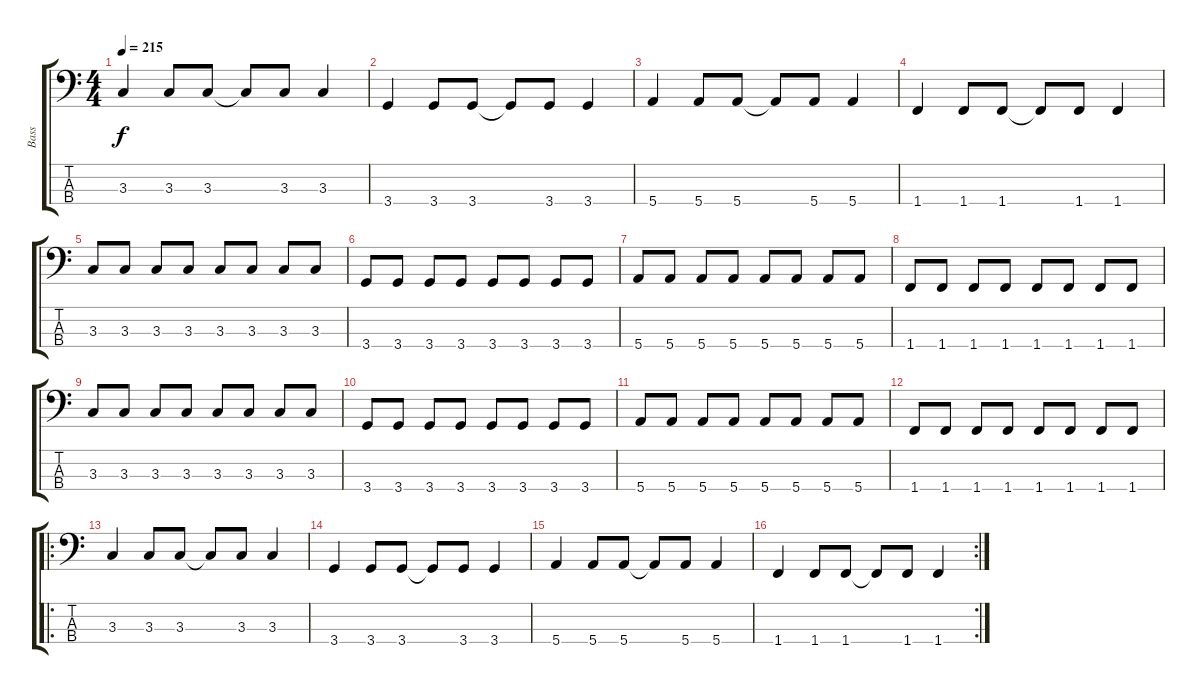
\track ("Bass" "Bass") {instrument acousticguitarnylon}
\staff {score tabs}
\tuning (G2 D2 A1 E1) {hide}
\ts (4 4)
\tempo 215
\clef f4
\ks c
3.3.4{dy f} 3.3.8 3.3.8 3.3{t}.8 3.3.8 3.3.4 |
3.4.4 3.4.8 3.4.8 3.4{t}.8 3.4.8 3.4.4 |
5.4.4 5.4.8 5.4.8 5.4{t}.8 5.4.8 5.4.4 |
1.4.4 1.4.8 1.4.8 1.4{t}.8 1.4.8 1.4.4 |
3.3.8 3.3.8 3.3.8 3.3.8 3.3.8 3.3.8 3.3.8 3.3.8 |
3.4.8 3.4.8 3.4.8 3.4.8 3.4.8 3.4.8 3.4.8 3.4.8 |
5.4.8 5.4.8 5.4.8 5.4.8 5.4.8 5.4.8 5.4.8 5.4.8 |
1.4.8 1.4.8 1.4.8 1.4.8 1.4.8 1.4.8 1.4.8 1.4.8 |
3.3.8 3.3.8 3.3.8 3.3.8 3.3.8 3.3.8 3.3.8 3.3.8 |
3.4.8 3.4.8 3.4.8 3.4.8 3.4.8 3.4.8 3.4.8 3.4.8 |
5.4.8 5.4.8 5.4.8 5.4.8 5.4.8 5.4.8 5.4.8 5.4.8 |
1.4.8 1.4.8 1.4.8 1.4.8 1.4.8 1.4.8 1.4.8 1.4.8 |
\ro
3.3.4 3.3.8 3.3.8 3.3{t}.8 3.3.8 3.3.4 |
3.4.4 3.4.8 3.4.8 3.4{t}.8 3.4.8 3.4.4 |
5.4.4 5.4.8 5.4.8 5.4{t}.8 5.4.8 5.4.4 |
\rc 2
1.4.4 1.4.8 1.4.8 1.4{t}.8 1.4.8 1.4.4
